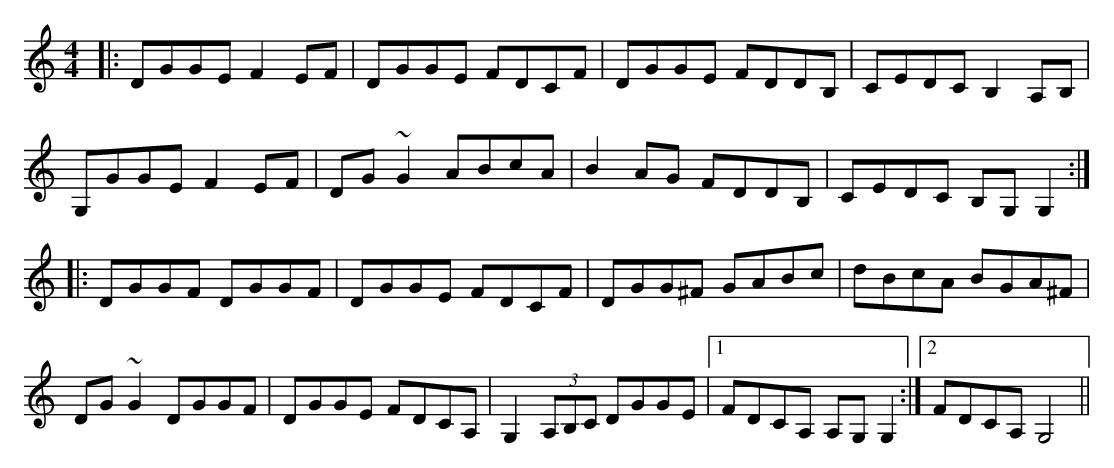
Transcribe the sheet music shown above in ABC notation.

X:1
M:4/4
K:Gmix
|:DGGE F2EF|DGGE FDCF|DGGE FDDB,|CEDC B,2A,B,|
G,GGE F2EF|DG~G2 ABcA|B2AG FDDB,|CEDC B,G,G,2:|
|:DGGF DGGF|DGGE FDCF|DGG^F GABc|dBcA BGA^F|
DG~G2 DGGF|DGGE FDCA,|G,2 (3A,B,C DGGE|1 FDCA, A,G,G,2:|2 FDCA, G,4||
